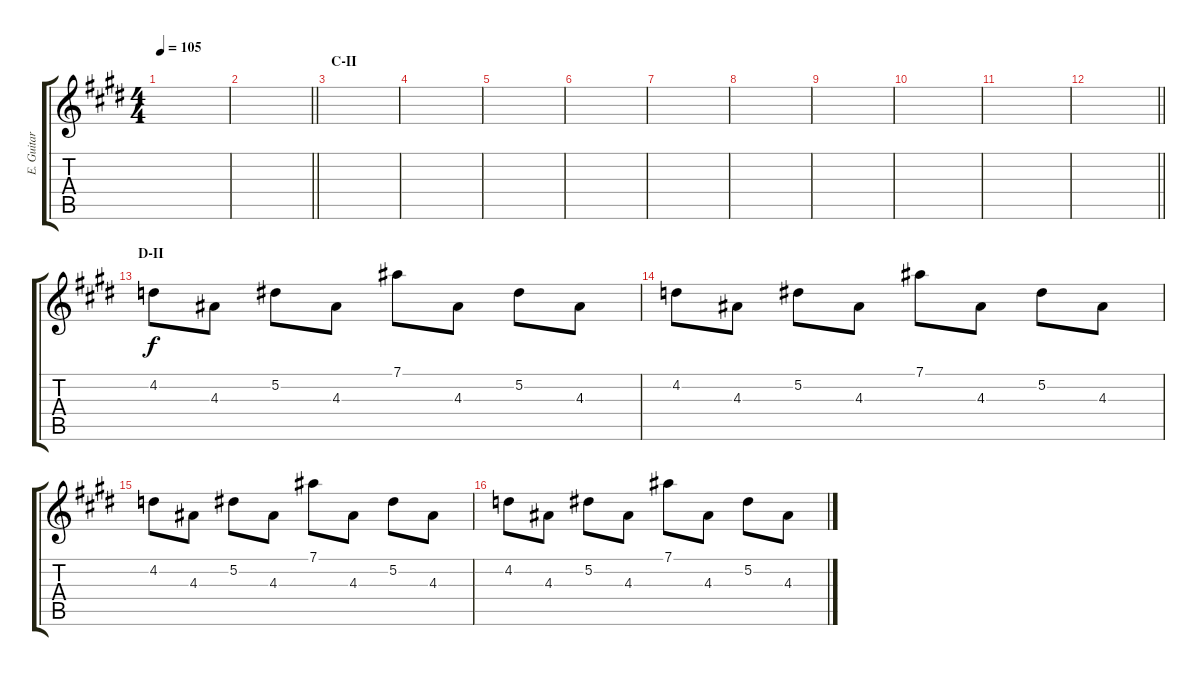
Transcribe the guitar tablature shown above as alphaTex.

\track ("E. Guitar III" "E. Guitar ") {instrument overdrivenguitar}
\staff {score tabs}
\tuning (Eb4 Bb3 Gb3 Db3 Ab2 Eb2) {hide}
\ts (4 4)
\tempo 105
\clef g2
\ks e
|
\barLineRight lightlight
|
\section ("" "C-II")
|
|
|
|
|
|
|
|
|
\barLineRight lightlight
|
\section ("" "D-II")
4.2.8 4.3.8 5.2.8 4.3.8 7.1.8 4.3.8 5.2.8 4.3.8 |
4.2.8 4.3.8 5.2.8 4.3.8 7.1.8 4.3.8 5.2.8 4.3.8 |
4.2.8 4.3.8 5.2.8 4.3.8 7.1.8 4.3.8 5.2.8 4.3.8 |
4.2.8 4.3.8 5.2.8 4.3.8 7.1.8 4.3.8 5.2.8 4.3.8
